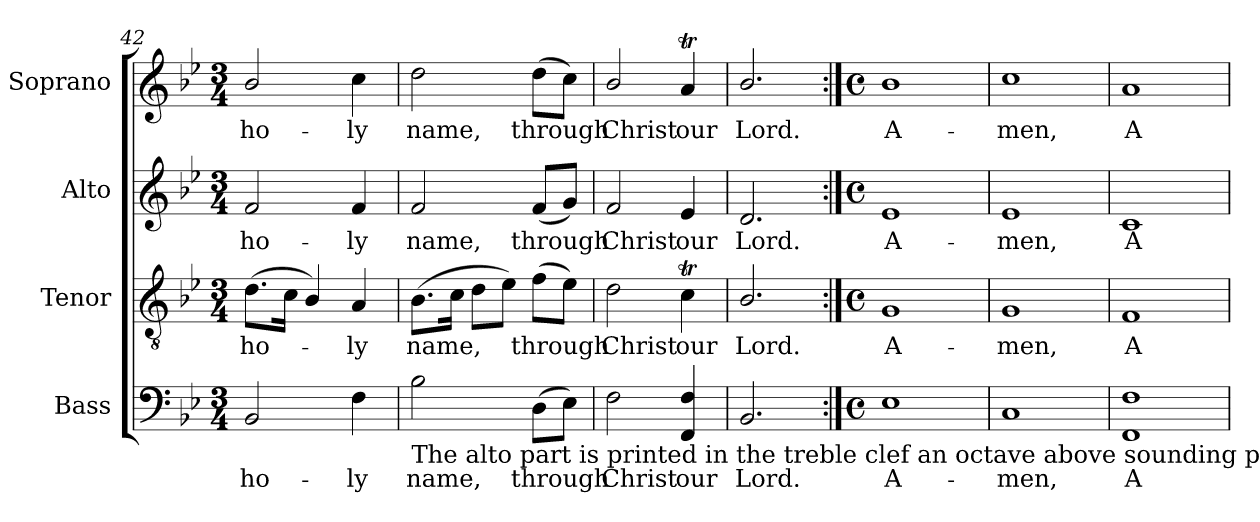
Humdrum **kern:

**kern	**text	**kern	**text	**kern	**text	**kern	**text
*part4	*part4	*part3	*part3	*part2	*part2	*part1	*part1
*staff4	*staff4	*staff3	*staff3	*staff2	*staff2	*staff1	*staff1
*I"Bass	*	*I"Tenor	*	*I"Alto	*	*I"Soprano	*
*I'B.	*	*I'T.	*	*I'A.	*	*I'S.	*
*clefF4	*	*clefGv2	*	*clefG2	*	*clefG2	*
*	*	*ITrd7c12	*	*	*	*	*
*k[b-e-]	*	*k[b-e-]	*	*k[b-e-]	*	*k[b-e-]	*
*B-:	*	*B-:	*	*B-:	*	*B-:	*
*M3/4	*	*M3/4	*	*M3/4	*	*M3/4	*
=42	=42	=42	=42	=42	=42	=42	=42
!	!LO:LY:b:color=#000000	!	!	!	!	!	!
!	!	!	!LO:LY:b:color=#000000	!	!	!	!
!	!	!	!	!	!LO:LY:b:color=#000000	!	!
!	!	!	!	!	!	!	!LO:LY:b:color=#000000
2BB-i/	ho-	(8.Di\L	ho-	2fi/	ho-	2b-i/	ho-
.	.	16Ci\Jk	.	.	.	.	.
.	.	4BB-i/)	.	.	.	.	.
!	!LO:LY:b:color=#000000	!	!	!	!	!	!
!	!	!	!LO:LY:b:color=#000000	!	!	!	!
!	!	!	!	!	!LO:LY:b:color=#000000	!	!
!	!	!	!	!	!	!	!LO:LY:b:color=#000000
4Fi\	-ly	4AAi/	-ly	4fi/	-ly	4cci\	-ly
!!LO:LB:g=z
=43	=43	=43	=43	=43	=43	=43	=43
!	!LO:LY:b:color=#000000	!	!	!	!	!	!
!	!	!	!LO:LY:b:color=#000000	!	!	!	!
!	!	!	!	!	!LO:LY:b:color=#000000	!	!
!LO:TX:b:t=The alto part is printed in the treble clef an octave above sounding pitch in the source.	!	!	!	!	!	!	!
!	!	!	!	!	!	!	!LO:LY:b:color=#000000
2B-i\	name,	(8.BB-i\L	name,	2fi/	name,	2ddi\	name,
.	.	16Ci\Jk	.	.	.	.	.
.	.	8Di\L	.	.	.	.	.
.	.	8E-i\J)	.	.	.	.	.
!	!LO:LY:b:color=#000000	!	!	!	!	!	!
!	!	!	!LO:LY:b:color=#000000	!	!	!	!
!	!	!	!	!	!LO:LY:b:color=#000000	!	!
!	!	!	!	!	!	!	!LO:LY:b:color=#000000
(8Di\L	through	(8Fi\L	through	(8fi/L	through	(8ddi\L	through
8E-i\J)	.	8E-i\J)	.	8gi/J)	.	8cci\J)	.
=44	=44	=44	=44	=44	=44	=44	=44
!	!LO:LY:b:color=#000000	!	!	!	!	!	!
!	!	!	!LO:LY:b:color=#000000	!	!	!	!
!	!	!	!	!	!LO:LY:b:color=#000000	!	!
!	!	!	!	!	!	!	!LO:LY:b:color=#000000
2Fi\	Christ	2Di\	Christ	2fi/	Christ	2b-i/	Christ
!	!LO:LY:b:color=#000000	!	!	!	!	!	!
!	!	!	!LO:LY:b:color=#000000	!	!	!	!
!	!	!	!	!	!LO:LY:b:color=#000000	!	!
!	!	!	!	!	!	!	!LO:LY:b:color=#000000
4FFi/ 4Fi	our	4CTi\	our	4e-i/	our	4ati/	our
=45	=45	=45	=45	=45	=45	=45	=45
!	!LO:LY:b:color=#000000	!	!	!	!	!	!
!	!	!	!LO:LY:b:color=#000000	!	!	!	!
!	!	!	!	!	!LO:LY:b:color=#000000	!	!
!	!	!	!	!	!	!	!LO:LY:b:color=#000000
2.BB-i/	Lord.	2.BB-i/	Lord.	2.di/	Lord.	2.b-i/	Lord.
=46:|!	=46:|!	=46:|!	=46:|!	=46:|!	=46:|!	=46:|!	=46:|!
*M4/4	*	*M4/4	*	*M4/4	*	*M4/4	*
*met(c)	*	*met(c)	*	*met(c)	*	*met(c)	*
!	!LO:LY:b:color=#000000	!	!	!	!	!	!
!	!	!	!LO:LY:b:color=#000000	!	!	!	!
!	!	!	!	!	!LO:LY:b:color=#000000	!	!
!	!	!	!	!	!	!	!LO:LY:b:color=#000000
1E-i	A-	1GGi	A-	1e-i	A-	1b-i	A-
=47	=47	=47	=47	=47	=47	=47	=47
!	!LO:LY:b:color=#000000	!	!	!	!	!	!
!	!	!	!LO:LY:b:color=#000000	!	!	!	!
!	!	!	!	!	!LO:LY:b:color=#000000	!	!
!	!	!	!	!	!	!	!LO:LY:b:color=#000000
1Ci	-men,	1GGi	-men,	1e-i	-men,	1cci	-men,
=48	=48	=48	=48	=48	=48	=48	=48
!	!LO:LY:b:color=#000000	!	!	!	!	!	!
!	!	!	!LO:LY:b:color=#000000	!	!	!	!
!	!	!	!	!	!LO:LY:b:color=#000000	!	!
!	!	!	!	!	!	!	!LO:LY:b:color=#000000
1FFi 1Fi	A-	1FFi	A-	1ci	A-	1ai	A-
=	=	=	=	=	=	=	=
*-	*-	*-	*-	*-	*-	*-	*-
